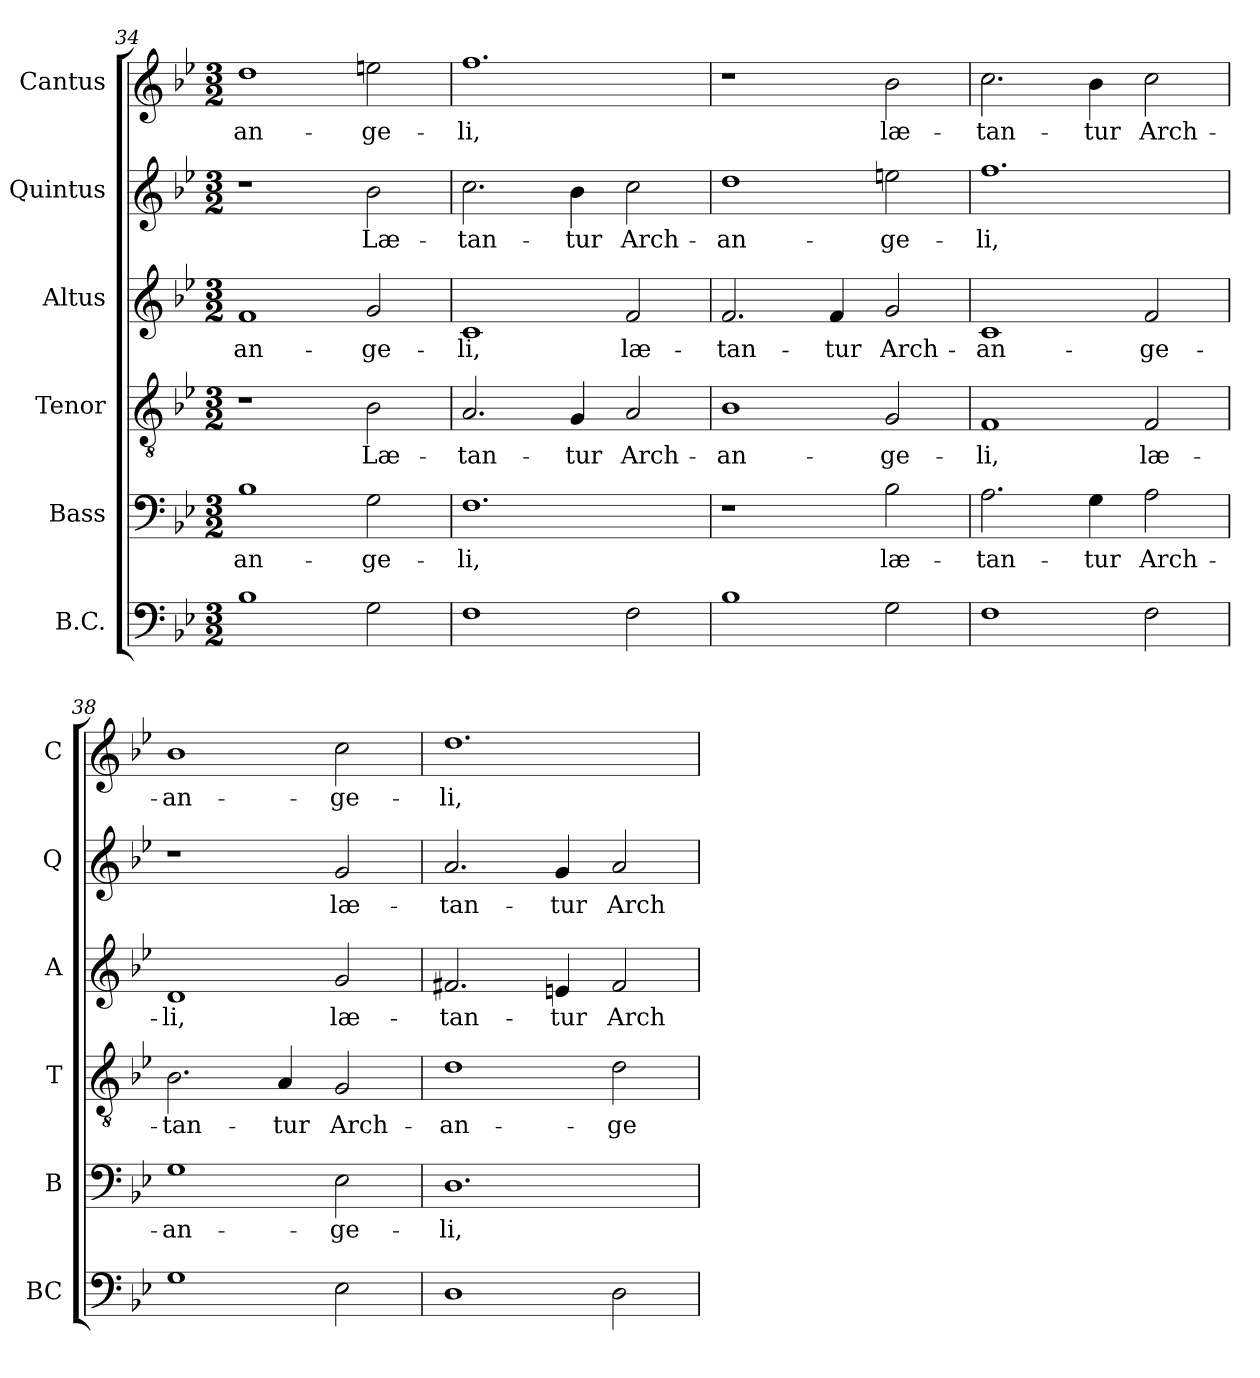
**kern	**kern	**text	**kern	**text	**kern	**text	**kern	**text	**kern	**text
*part6	*part5	*part5	*part4	*part4	*part3	*part3	*part2	*part2	*part1	*part1
*staff6	*staff5	*staff5	*staff4	*staff4	*staff3	*staff3	*staff2	*staff2	*staff1	*staff1
*I"B.C.	*I"Bass	*	*I"Tenor	*	*I"Altus	*	*I"Quintus	*	*I"Cantus	*
*I'BC	*I'B	*	*I'T	*	*I'A	*	*I'Q	*	*I'C	*
*clefF4	*clefF4	*	*clefGv2	*	*clefG2	*	*clefG2	*	*clefG2	*
*k[b-e-]	*k[b-e-]	*	*k[b-e-]	*	*k[b-e-]	*	*k[b-e-]	*	*k[b-e-]	*
*B-:	*B-:	*	*B-:	*	*B-:	*	*B-:	*	*B-:	*
*M3/2	*M3/2	*	*M3/2	*	*M3/2	*	*M3/2	*	*M3/2	*
=34	=34	=34	=34	=34	=34	=34	=34	=34	=34	=34
!	!	!LO:LY:b	!	!	!	!LO:LY:b	!	!	!	!LO:LY:b
1B-	1B-	-an-	1r	.	1f	-an-	1r	.	1dd	-an-
!	!	!LO:LY:b	!	!LO:LY:b	!	!LO:LY:b	!	!LO:LY:b	!	!LO:LY:b
2G\	2G\	-ge-	2B-\	Læ-	2g/	-ge-	2b-\	Læ-	2een\	-ge-
!!LO:PB:g=z
=35	=35	=35	=35	=35	=35	=35	=35	=35	=35	=35
!	!	!LO:LY:b	!	!LO:LY:b	!	!LO:LY:b	!	!LO:LY:b	!	!LO:LY:b
1F	1.F	-li,	2.A/	-tan-	1c	-li,	2.cc\	-tan-	1.ff	-li,
!	!	!	!	!LO:LY:b	!	!	!	!LO:LY:b	!	!
.	.	.	4G/	-tur	.	.	4b-\	-tur	.	.
!	!	!	!	!LO:LY:b	!	!LO:LY:b	!	!LO:LY:b	!	!
2F\	.	.	2A/	Arch-	2f/	læ-	2cc\	Arch-	.	.
=36	=36	=36	=36	=36	=36	=36	=36	=36	=36	=36
!	!	!	!	!LO:LY:b	!	!LO:LY:b	!	!LO:LY:b	!	!
1B-	1r	.	1B-	-an-	2.f/	-tan-	1dd	-an-	1r	.
!	!	!	!	!	!	!LO:LY:b	!	!	!	!
.	.	.	.	.	4f/	-tur	.	.	.	.
!	!	!LO:LY:b	!	!LO:LY:b	!	!LO:LY:b	!	!LO:LY:b	!	!LO:LY:b
2G\	2B-\	læ-	2G/	-ge-	2g/	Arch-	2een\	-ge-	2b-\	læ-
=37	=37	=37	=37	=37	=37	=37	=37	=37	=37	=37
!	!	!LO:LY:b	!	!LO:LY:b	!	!LO:LY:b	!	!LO:LY:b	!	!LO:LY:b
1F	2.A\	-tan-	1F	-li,	1c	-an-	1.ff	-li,	2.cc\	-tan-
!	!	!LO:LY:b	!	!	!	!	!	!	!	!LO:LY:b
.	4G\	-tur	.	.	.	.	.	.	4b-\	-tur
!	!	!LO:LY:b	!	!LO:LY:b	!	!LO:LY:b	!	!	!	!LO:LY:b
2F\	2A\	Arch-	2F/	læ-	2f/	-ge-	.	.	2cc\	Arch-
=38	=38	=38	=38	=38	=38	=38	=38	=38	=38	=38
!	!	!LO:LY:b	!	!LO:LY:b	!	!LO:LY:b	!	!	!	!LO:LY:b
1G	1G	-an-	2.B-\	-tan-	1d	-li,	1r	.	1b-	-an-
!	!	!	!	!LO:LY:b	!	!	!	!	!	!
.	.	.	4A/	-tur	.	.	.	.	.	.
!	!	!LO:LY:b	!	!LO:LY:b	!	!LO:LY:b	!	!LO:LY:b	!	!LO:LY:b
2E-\	2E-\	-ge-	2G/	Arch-	2g/	læ-	2g/	læ-	2cc\	-ge-
=39	=39	=39	=39	=39	=39	=39	=39	=39	=39	=39
!	!	!LO:LY:b	!	!LO:LY:b	!	!LO:LY:b	!	!LO:LY:b	!	!LO:LY:b
1D	1.D	-li,	1d	-an-	2.f#X/	-tan-	2.a/	-tan-	1.dd	-li,
!	!	!	!	!	!	!LO:LY:b	!	!LO:LY:b	!	!
.	.	.	.	.	4en/	-tur	4g/	-tur	.	.
!	!	!	!	!LO:LY:b	!	!LO:LY:b	!	!LO:LY:b	!	!
2D\	.	.	2d\	-ge-	2f#/	Arch-	2a/	Arch-	.	.
=	=	=	=	=	=	=	=	=	=	=
*-	*-	*-	*-	*-	*-	*-	*-	*-	*-	*-
